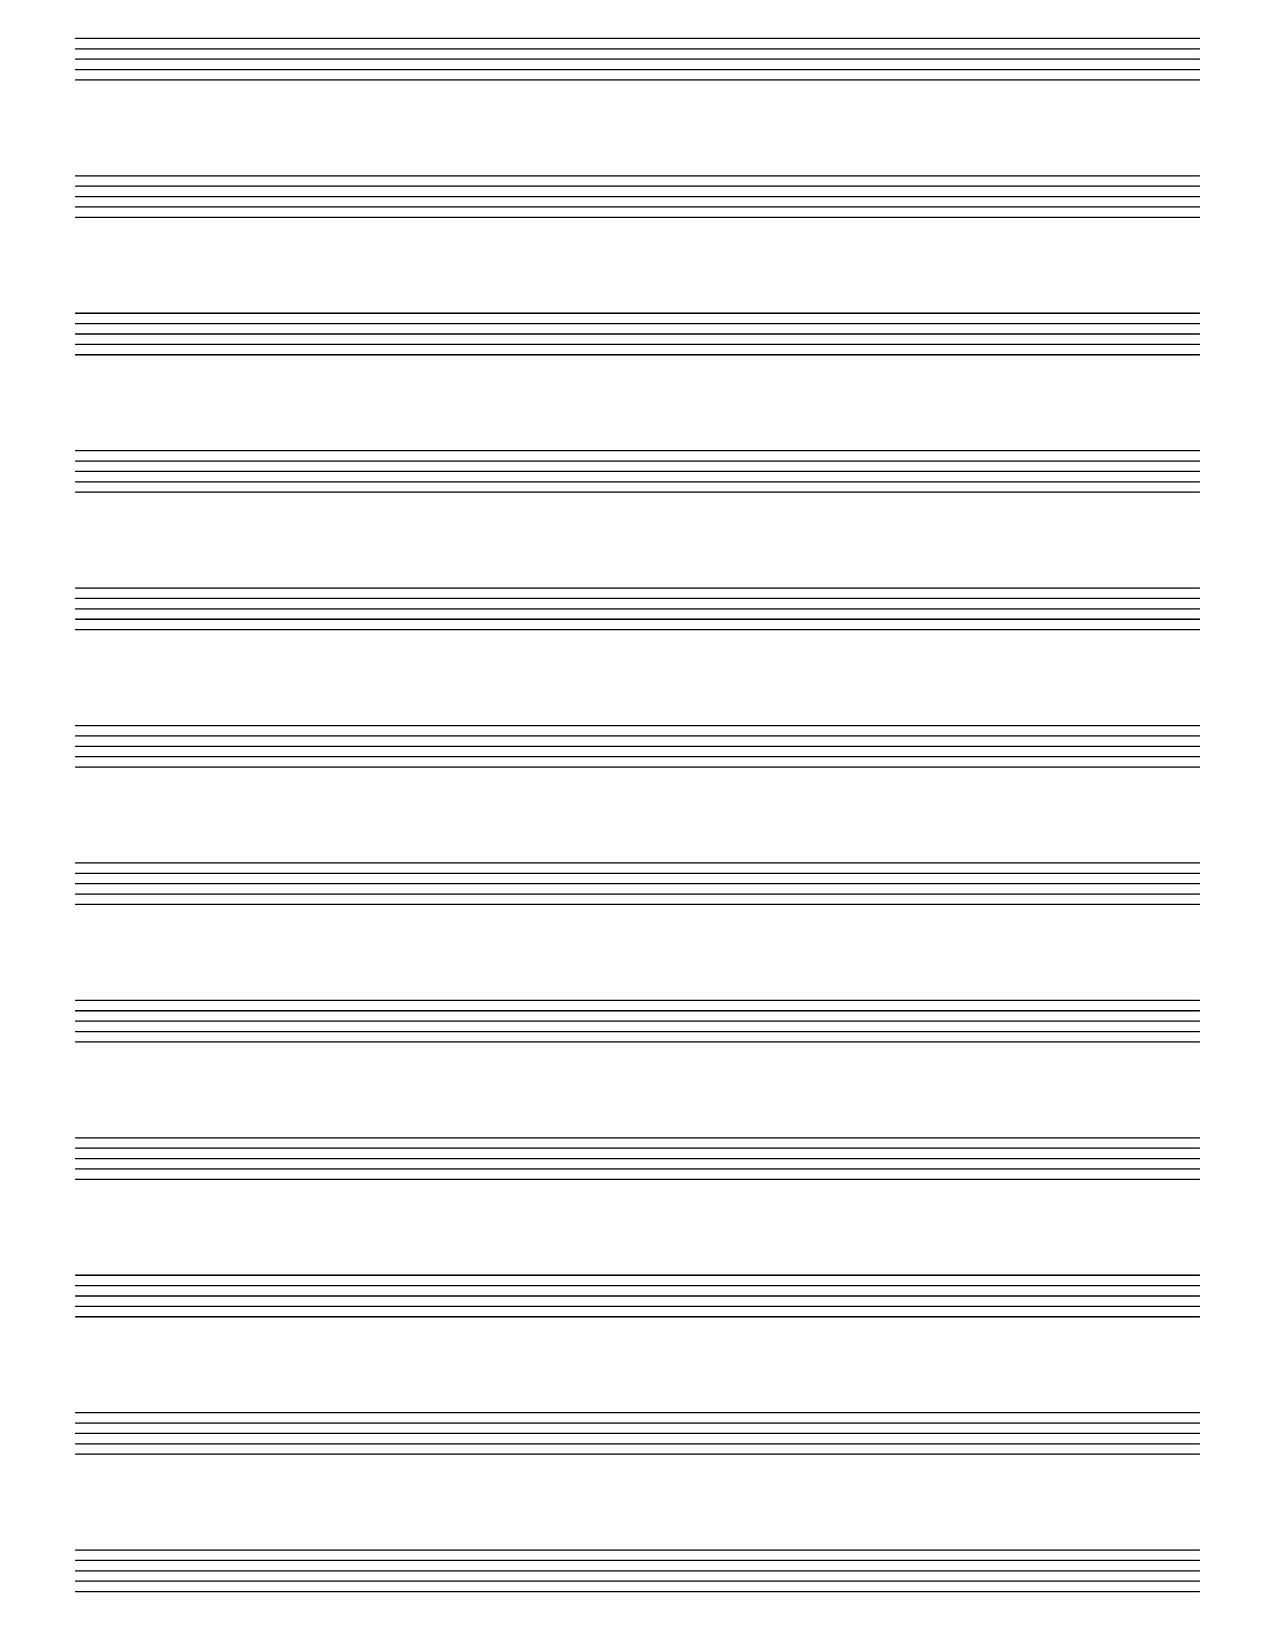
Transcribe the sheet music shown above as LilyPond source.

%% DO NOT EDIT this file manually; it is automatically
%% generated from LSR http://lsr.dsi.unimi.it
%% Make any changes in LSR itself, or in Documentation/snippets/new/ ,
%% and then run scripts/auxiliar/makelsr.py
%%
%% This file is in the public domain.
\version "2.14.0"

\header {
  lsrtags = "staff-notation, editorial-annotations, contexts-and-engravers, paper-and-layout"

%% Translation of GIT committish: 8b93de6ce951b7b14bc7818f31019524295b990f
  texidoces = "
Para crear pentagramas en blanco, genere compases vacíos y después
elimine el grabador de números de compás @code{Bar_number_engraver}
del contexto @code{Score}, y los grabadores de la indicación de compás
@code{Time_signature_engraver}, de la clave @code{Clef_engraver} y de
los compases @code{Bar_engraver} del contexto de @code{Staff}.

"
  doctitlees = "Crear pentagramas en blanco"

  texidoc = "
To create blank staves, generate empty measures then remove the
@code{Bar_number_engraver} from the @code{Score} context, and the
@code{Time_signature_engraver}, @code{Clef_engraver} and
@code{Bar_engraver} from the @code{Staff} context.

"
  doctitle = "Creating blank staves"
} % begin verbatim

#(set-global-staff-size 20)

\score {
  {
    \repeat unfold 12 { s1 \break }
  }
  \layout {
    indent = 0\in
    \context {
      \Staff
      \remove "Time_signature_engraver"
      \remove "Clef_engraver"
      \remove "Bar_engraver"
    }
    \context {
      \Score
      \remove "Bar_number_engraver"
    }
  }
}

\paper {
  #(set-paper-size "letter")
  ragged-last-bottom = ##f
  line-width = 7.5\in
  left-margin = 0.5\in
  bottom-margin = 0.25\in
  top-margin = 0.25\in
}

